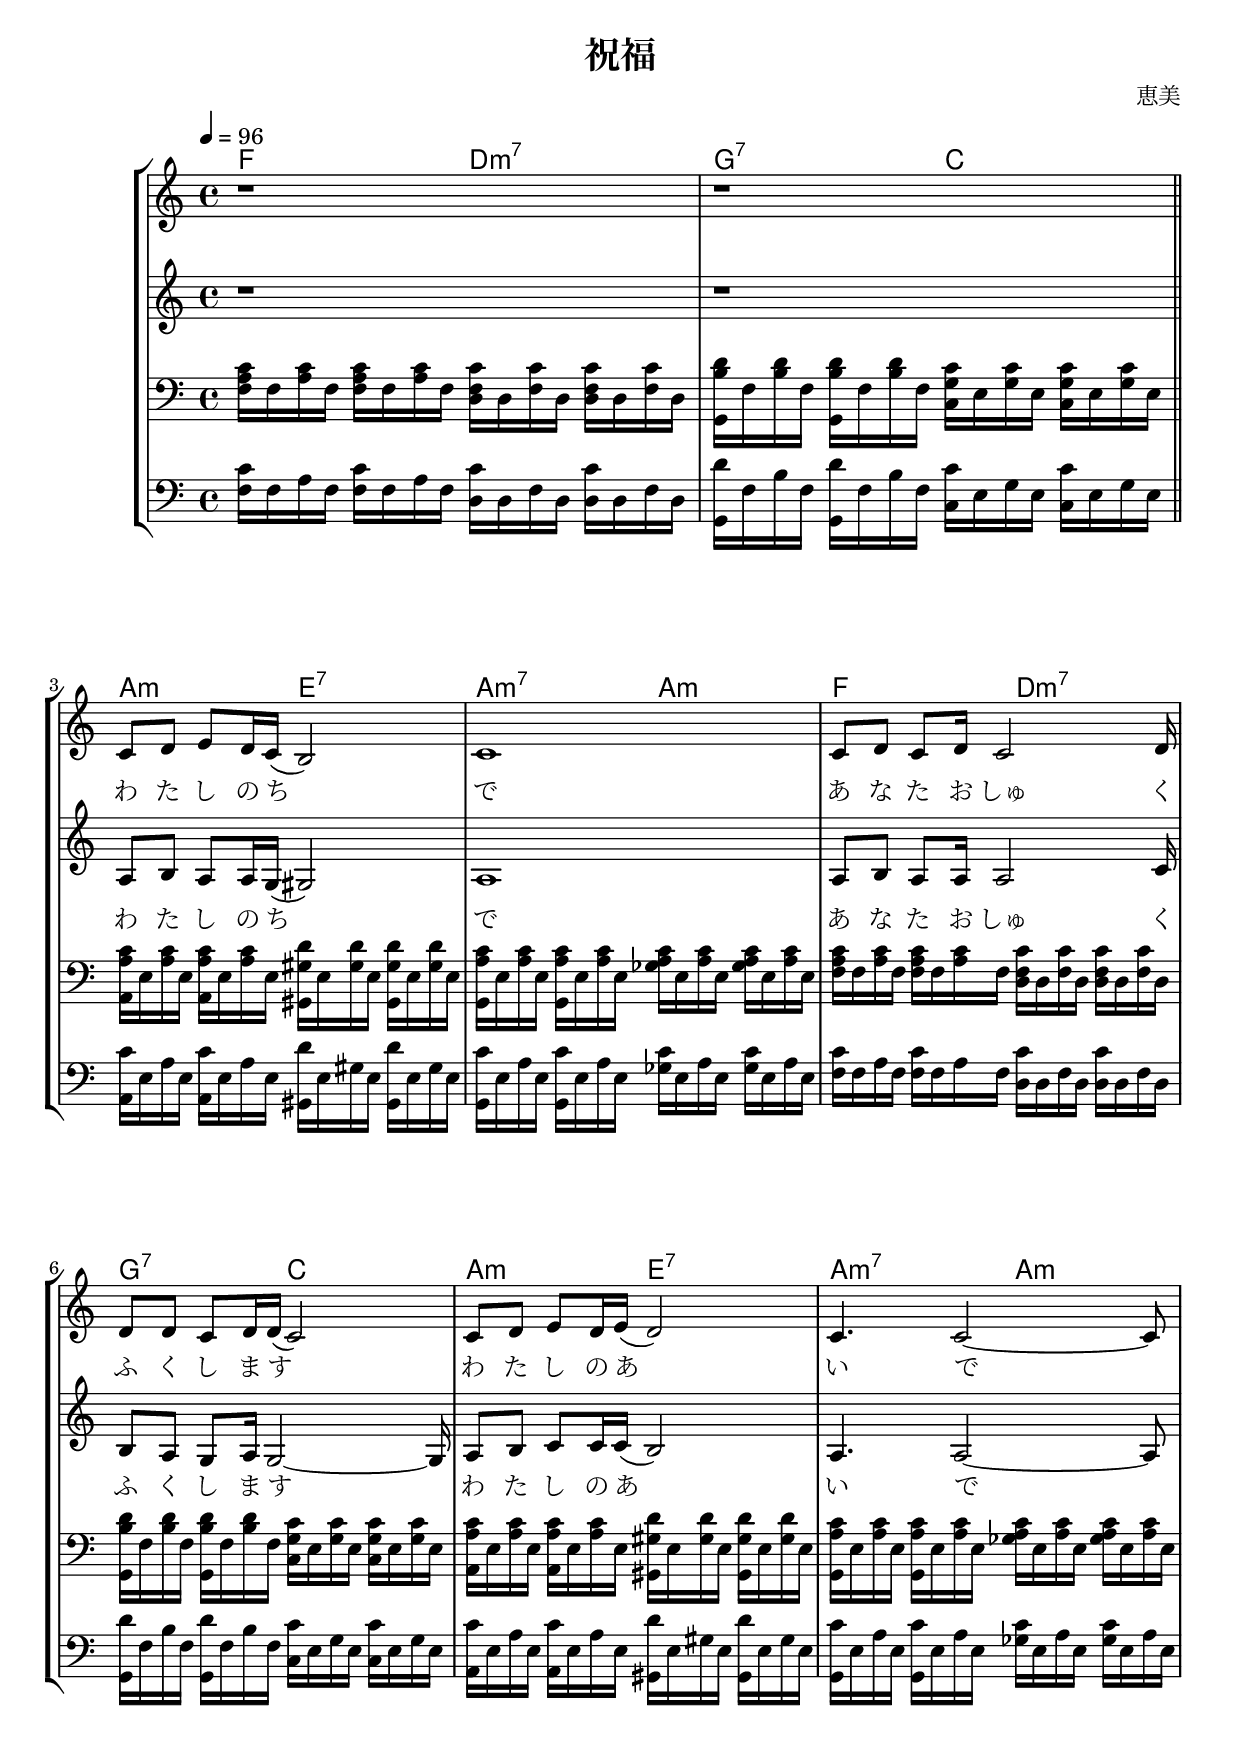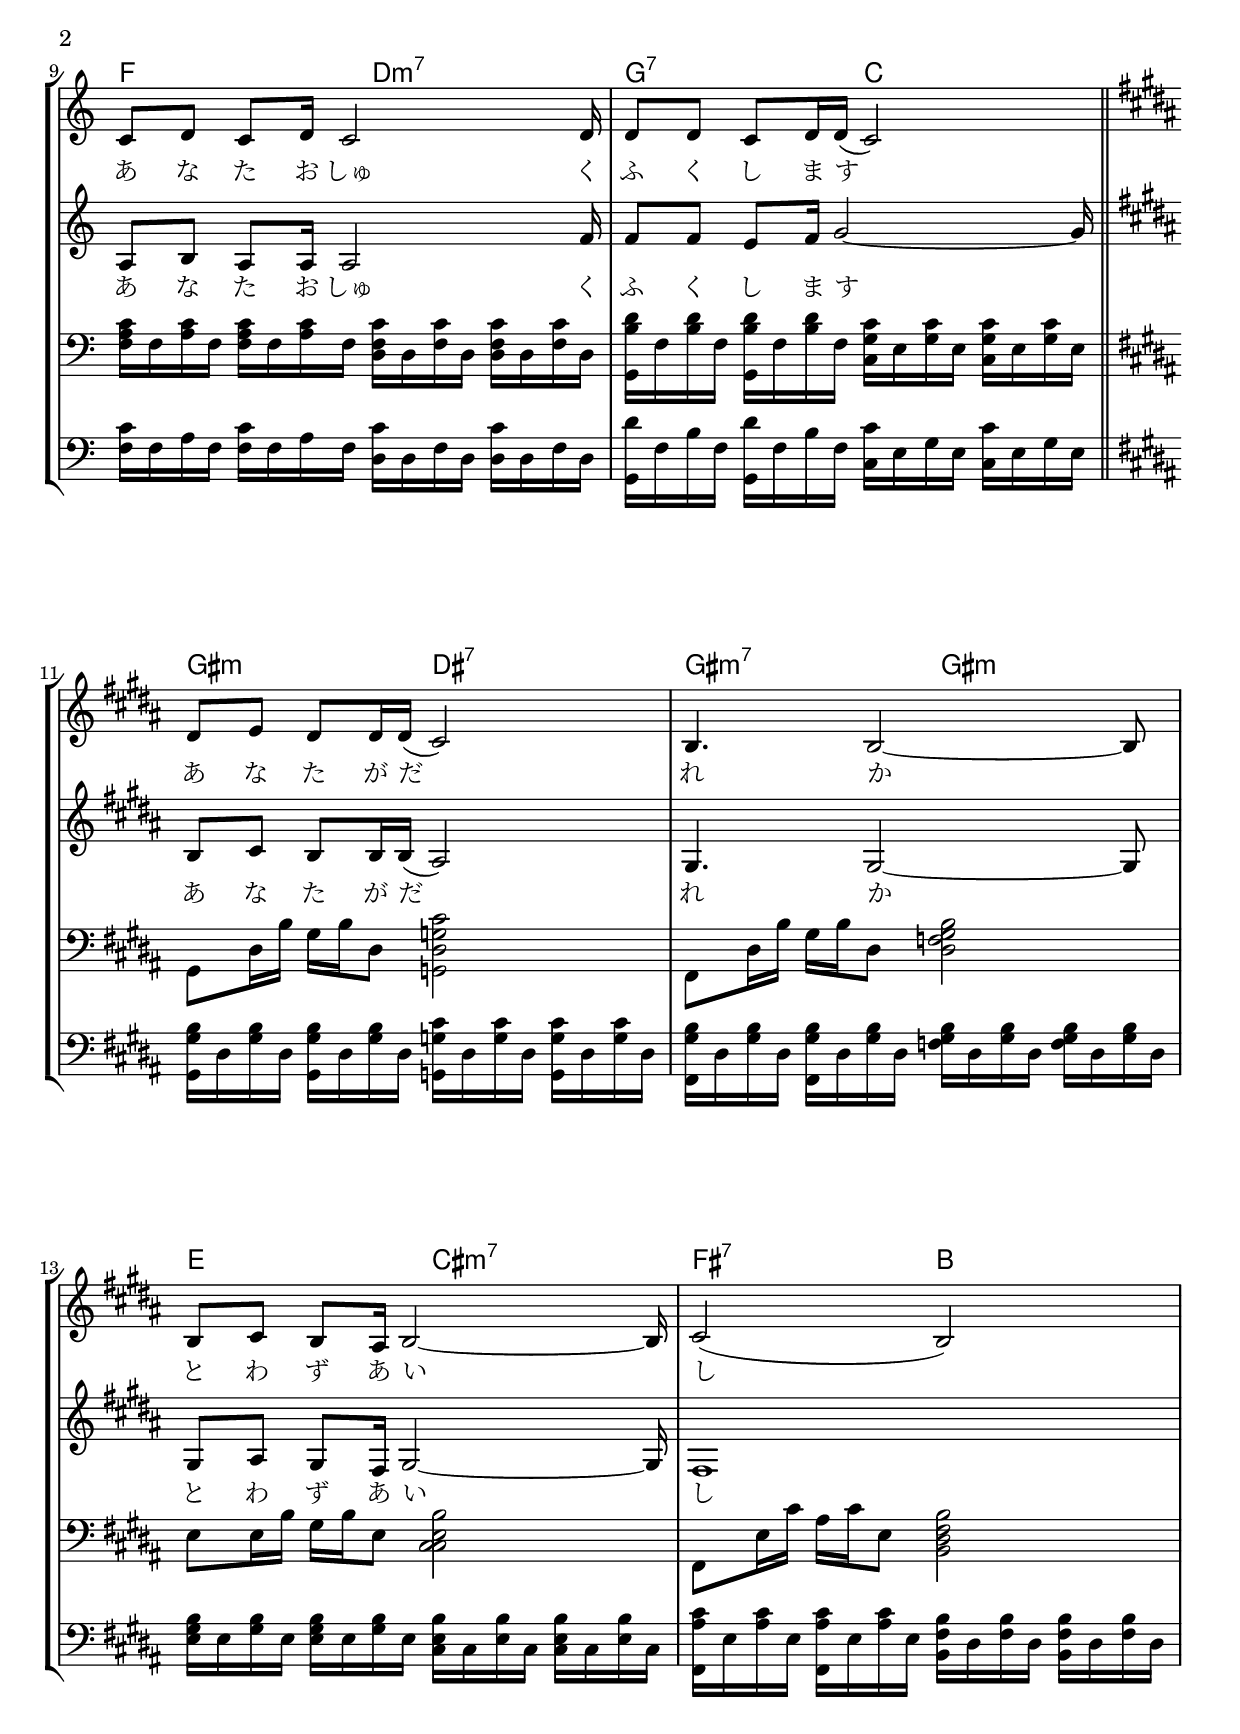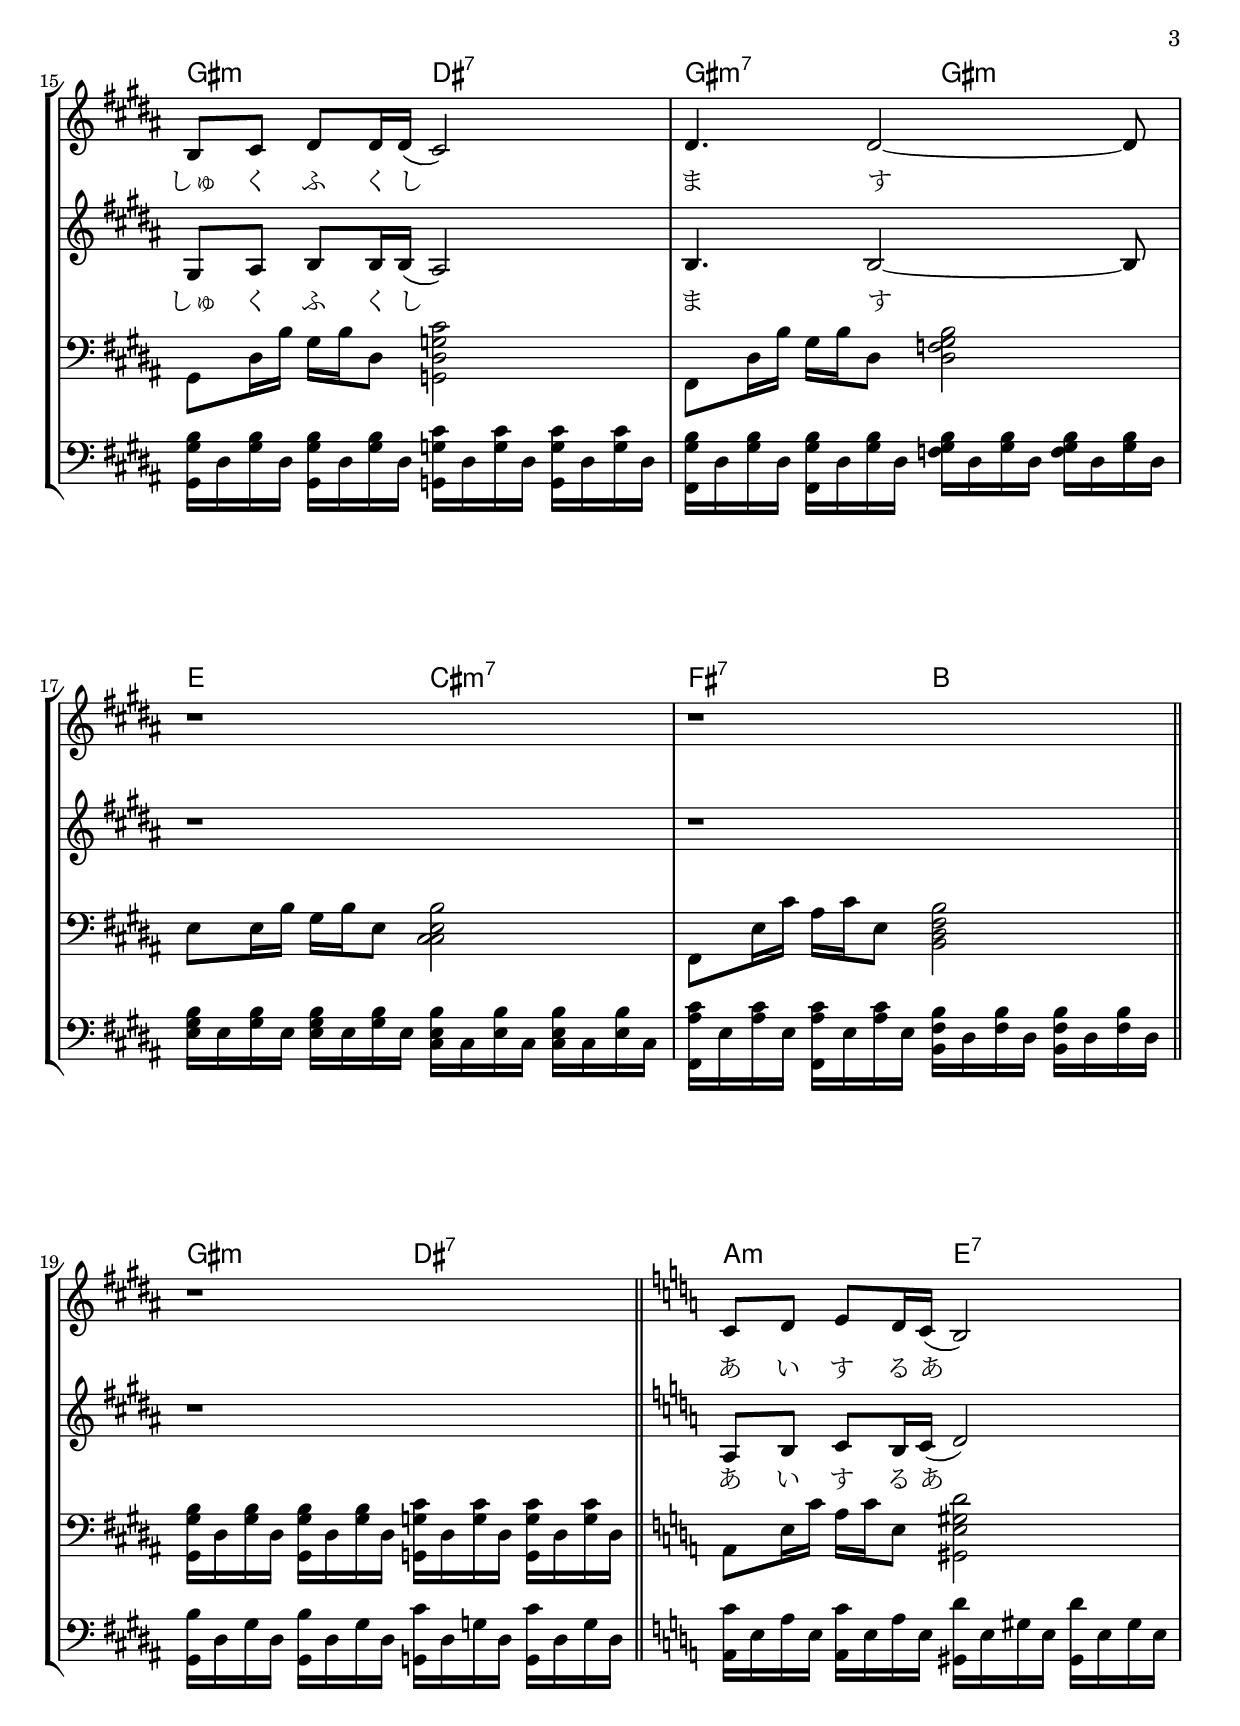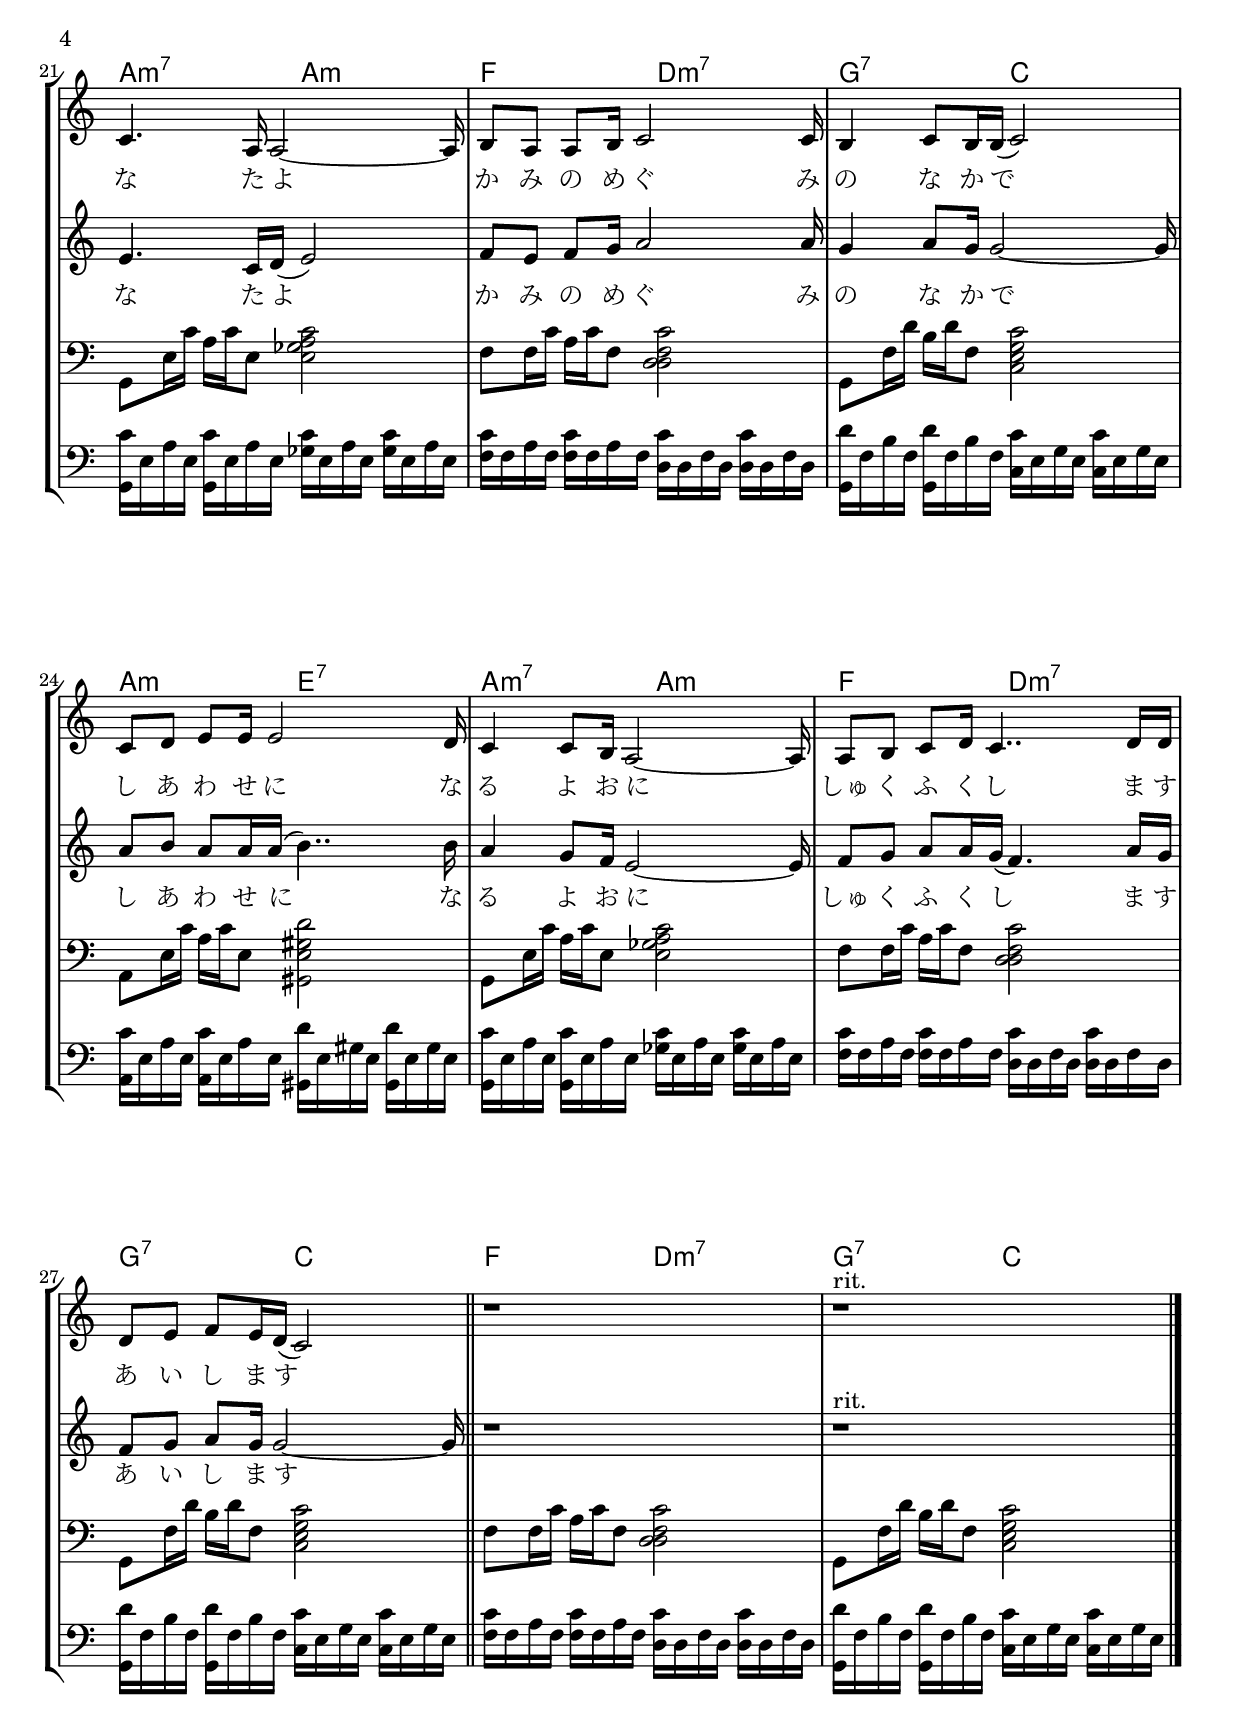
\version "2.12.1"

\header {
	title = \markup {祝福}
	composer = \markup \center-column {恵美}
}

harmony = \chordmode {
	f2 d:min7 g:7 c 

	a:m e:7 a:min7 a:m f d:min7 g:7 c a:m e:7 a:min7 a:m f d:min7 g:7 c 

	gis:m dis:7 gis:min7 gis:m e cis:min7 fis:7 b gis:m dis:7 gis:min7 gis:m e cis:min7 fis:7 b 

	gis:m dis:7 

	a:m e:7 a:min7 a:m f d:min7 g:7 c a:m e:7 a:min7 a:m f d:min7 g:7 c 

	f d:min7 g:7 c 
}

melody = {
	\key c \major
	\tempo 4 = 96
	r1 | r1   
	\set Staff.midiInstrument = #"fss0.39"
	c'8  d'8  e'8  d'16  c'16  (b2) 
	c'1 
	c'8  d'8  c'8  d'16  c'2  d'16 
	d'8  d'8  c'8  d'16  d'16  (c'2) 
	c'8  d'8  e'8  d'16  e'16  (d'2) 
	c'4.  c'2~c'8 
	c'8  d'8  c'8  d'16  c'2  d'16 
	d'8  d'8  c'8  d'16  d'16  (c'2)
	\set Staff.midiInstrument = #"fss0.39"
		\key b \major
dis'8  e'8  dis'8  dis'16  dis'16  (cis'2) 
	b4.  b2~b8 
	b8  cis'8  b8  ais16  b2~b16 
	cis'2  (b2) 
	b8  cis'8  dis'8  dis'16  dis'16  (cis'2) 
	dis'4.  dis'2~dis'8
	r1 r1 	r1   
	\set Staff.midiInstrument = #"fss0.39"
		\key c \major
c'8  d'8  e'8  d'16  c'16  (b2) 
	c'4.  a16  a2~a16 
	b8  a8  a8  b16  c'2  c'16 
	b4  c'8  b16  b16  (c'2) 
	c'8  d'8  e'8  e'16  e'2  d'16 
	c'4  c'8  b16  a2~a16 
	a8  b8  c'8  d'16  c'4..  d'16  d'16 
	d'8  e'8  f'8  e'16  d'16  (c'2)
	r1 | r1^"rit." \bar "|."
}

words = \lyricmode {
	
	わ  た  し  の  ち  で  あ  な  た  お  しゅ  く  ふ  く  し  ま  す  わ  た  し  の  あ  い  で  あ  な  た  お  しゅ  く  ふ  く  し  ま  す  
	あ  な  た  が  だ  れ  か  と  わ  ず  あ  い  し  しゅ  く  ふ  く  し  ま  す  
	
	あ  い  す  る  あ  な  た  よ  か  み  の  め  ぐ  み  の  な  か  で  し  あ  わ  せ  に  な  る  よ  お  に  しゅ  く  ふ  く  し  ま  す  あ  い  し  ま  す  
	
}

secondmelody = {
	\key c \major
	\tempo 4 = 96
	r1 | r1   
	\set Staff.midiInstrument = #"mmi0.42"
	a8  b8  a8  a16  g16  (gis2) 
	a1 
	a8  b8  a8  a16  a2  c'16 
	b8  a8  g8  a16  g2~g16 
	a8  b8  c'8  c'16  c'16  (b2) 
	a4.  a2~a8 
	a8  b8  a8  a16  a2  f'16 
	f'8  f'8  e'8  f'16  g'2~g'16
	\set Staff.midiInstrument = #"mmi0.42"
		\key b \major
b8  cis'8  b8  b16  b16  (ais2) 
	gis4.  gis2~gis8 
	gis8  ais8  gis8  fis16  gis2~gis16 
	fis1 
	gis8  ais8  b8  b16  b16  (ais2) 
	b4.  b2~b8
	r1 r1 	r1   
	\set Staff.midiInstrument = #"mmi0.42"
		\key c \major
a8  b8  c'8  b16  c'16  (d'2) 
	e'4.  c'16  d'16  (e'2) 
	f'8  e'8  f'8  g'16  a'2  a'16 
	g'4  a'8  g'16  g'2~g'16 
	a'8  b'8  a'8  a'16  a'16  (b'4..)  b'16 
	a'4  g'8  f'16  e'2~e'16 
	f'8  g'8  a'8  a'16  g'16  (f'4.)  a'16  g'16 
	f'8  g'8  a'8  g'16  g'2~g'16
	r1 | r1^"rit." \bar "|."
}

secondwords = \lyricmode {
	
	わ  た  し  の  ち  で  あ  な  た  お  しゅ  く  ふ  く  し  ま  す  わ  た  し  の  あ  い  で  あ  な  た  お  しゅ  く  ふ  く  し  ま  す  
	あ  な  た  が  だ  れ  か  と  わ  ず  あ  い  し  しゅ  く  ふ  く  し  ま  す  
	
	あ  い  す  る  あ  な  た  よ  か  み  の  め  ぐ  み  の  な  か  で  し  あ  わ  せ  に  な  る  よ  お  に  しゅ  く  ふ  く  し  ま  す  あ  い  し  ま  す  
	
}

tempochange = {
	\tempo 4 = 96
	r1 | r1 \bar "||"
	\tempo 4 = 96
	r1 | r1 | r1 | r1 | r1 | r1 | r1 | r1 \bar "||"
	\tempo 4 = 96
	r1 | r1 | r1 | r1 | r1 | r1 | r1 | r1 \bar "||"
	\tempo 4 = 96
	r1 \bar "||"
	\tempo 4 = 96
	r1 | r1 | r1 | r1 | r1 | r1 | r1 | r1 \bar "||"
	\tempo 4 = 96
	r1 | \tempo 4 = 72 r2 \tempo 4 = 64 r2 \bar "|."
}

mainacc = {
	\clef bass
	\set Staff.midiInstrument = #"Electric Grand"
	\key c \major
	\tempo 4 = 96
	<f a c'>16 f16 <a c'>16 f16   <f a c'>16 f16 <a c'>16 f16
	<d f c'>16 d16 <f c'>16 d16   <d f c'>16 d16 <f c'>16 d16
	<g, b d'>16 f16 <b d'>16 f16   <g, b d'>16 f16 <b d'>16 f16
	<c g c'>16 e16 <g c'>16 e16   <c g c'>16 e16 <g c'>16 e16
	\bar "||"

	\set Staff.midiInstrument = #"Electric Grand"
	<a, a c'>16 e16 <a c'>16 e16   <a, a c'>16 e16 <a c'>16 e16
	<gis, gis d'>16 e16 <gis d'>16 e16   <gis, gis d'>16 e16 <gis d'>16 e16
	<g, a c'>16 e16 <a c'>16 e16   <g, a c'>16 e16 <a c'>16 e16
	<ges a c'>16 e16 <a c'>16 e16   <ges a c'>16 e16 <a c'>16 e16
	<f a c'>16 f16 <a c'>16 f16   <f a c'>16 f16 <a c'>16 f16
	<d f c'>16 d16 <f c'>16 d16   <d f c'>16 d16 <f c'>16 d16
	<g, b d'>16 f16 <b d'>16 f16   <g, b d'>16 f16 <b d'>16 f16
	<c g c'>16 e16 <g c'>16 e16   <c g c'>16 e16 <g c'>16 e16
	<a, a c'>16 e16 <a c'>16 e16   <a, a c'>16 e16 <a c'>16 e16
	<gis, gis d'>16 e16 <gis d'>16 e16   <gis, gis d'>16 e16 <gis d'>16 e16
	<g, a c'>16 e16 <a c'>16 e16   <g, a c'>16 e16 <a c'>16 e16
	<ges a c'>16 e16 <a c'>16 e16   <ges a c'>16 e16 <a c'>16 e16
	<f a c'>16 f16 <a c'>16 f16   <f a c'>16 f16 <a c'>16 f16
	<d f c'>16 d16 <f c'>16 d16   <d f c'>16 d16 <f c'>16 d16
	<g, b d'>16 f16 <b d'>16 f16   <g, b d'>16 f16 <b d'>16 f16
	<c g c'>16 e16 <g c'>16 e16   <c g c'>16 e16 <g c'>16 e16
	\bar "||"

	\set Staff.midiInstrument = #"Electric Grand"
	\key b \major
	gis,8 dis16 b gis b dis8
	<g, dis g cis'>2
	fis,8 dis16 b gis b dis8
	<f dis gis b>2
	e8 e16 b gis b e8
	<cis cis e b>2
	fis,8 e16 cis' ais cis' e8
	<b, dis fis b>2
	gis,8 dis16 b gis b dis8
	<g, dis g cis'>2
	fis,8 dis16 b gis b dis8
	<f dis gis b>2
	e8 e16 b gis b e8
	<cis cis e b>2
	fis,8 e16 cis' ais cis' e8
	<b, dis fis b>2
	\bar "||"

	\set Staff.midiInstrument = #"Electric Grand"
	<gis, gis b>16 dis16 <gis b>16 dis16   <gis, gis b>16 dis16 <gis b>16 dis16
	<g, g cis'>16 dis16 <g cis'>16 dis16   <g, g cis'>16 dis16 <g cis'>16 dis16
	\bar "||"

	\set Staff.midiInstrument = #"Electric Piano 1"
	\key c \major
	a,8 e16 c' a c' e8
	<gis, e gis d'>2
	g,8 e16 c' a c' e8
	<ges e a c'>2
	f8 f16 c' a c' f8
	<d d f c'>2
	g,8 f16 d' b d' f8
	<c e g c'>2
	a,8 e16 c' a c' e8
	<gis, e gis d'>2
	g,8 e16 c' a c' e8
	<ges e a c'>2
	f8 f16 c' a c' f8
	<d d f c'>2
	g,8 f16 d' b d' f8
	<c e g c'>2
	\bar "||"

	\set Staff.midiInstrument = #"Electric Grand"
	f8 f16 c' a c' f8
	<d d f c'>2
	g,8 f16 d' b d' f8
	<c e g c'>2
	\bar "|."
}

subacc = {
	\clef bass
	\set Staff.midiInstrument = #"Synthbrass 1"
	\key c \major
	\tempo 4 = 96
	<f c'>16 f a f <f c'> f a f
	<d c'>16 d f d <d c'> d f d
	<g, d'>16 f b f <g, d'> f b f
	<c c'>16 e g e <c c'> e g e
	\bar "||"

	\set Staff.midiInstrument = #"Brass Section"
	<a, c'>16 e a e <a, c'> e a e
	<gis, d'>16 e gis e <gis, d'> e gis e
	<g, c'>16 e a e <g, c'> e a e
	<ges c'>16 e a e <ges c'> e a e
	<f c'>16 f a f <f c'> f a f
	<d c'>16 d f d <d c'> d f d
	<g, d'>16 f b f <g, d'> f b f
	<c c'>16 e g e <c c'> e g e
	<a, c'>16 e a e <a, c'> e a e
	<gis, d'>16 e gis e <gis, d'> e gis e
	<g, c'>16 e a e <g, c'> e a e
	<ges c'>16 e a e <ges c'> e a e
	<f c'>16 f a f <f c'> f a f
	<d c'>16 d f d <d c'> d f d
	<g, d'>16 f b f <g, d'> f b f
	<c c'>16 e g e <c c'> e g e
	\bar "||"

	\set Staff.midiInstrument = #"Synthstrings 1"
	\key b \major
	<gis, gis b>16 dis16 <gis b>16 dis16   <gis, gis b>16 dis16 <gis b>16 dis16
	<g, g cis'>16 dis16 <g cis'>16 dis16   <g, g cis'>16 dis16 <g cis'>16 dis16
	<fis, gis b>16 dis16 <gis b>16 dis16   <fis, gis b>16 dis16 <gis b>16 dis16
	<f gis b>16 dis16 <gis b>16 dis16   <f gis b>16 dis16 <gis b>16 dis16
	<e gis b>16 e16 <gis b>16 e16   <e gis b>16 e16 <gis b>16 e16
	<cis e b>16 cis16 <e b>16 cis16   <cis e b>16 cis16 <e b>16 cis16
	<fis, ais cis'>16 e16 <ais cis'>16 e16   <fis, ais cis'>16 e16 <ais cis'>16 e16
	<b, fis b>16 dis16 <fis b>16 dis16   <b, fis b>16 dis16 <fis b>16 dis16
	<gis, gis b>16 dis16 <gis b>16 dis16   <gis, gis b>16 dis16 <gis b>16 dis16
	<g, g cis'>16 dis16 <g cis'>16 dis16   <g, g cis'>16 dis16 <g cis'>16 dis16
	<fis, gis b>16 dis16 <gis b>16 dis16   <fis, gis b>16 dis16 <gis b>16 dis16
	<f gis b>16 dis16 <gis b>16 dis16   <f gis b>16 dis16 <gis b>16 dis16
	<e gis b>16 e16 <gis b>16 e16   <e gis b>16 e16 <gis b>16 e16
	<cis e b>16 cis16 <e b>16 cis16   <cis e b>16 cis16 <e b>16 cis16
	<fis, ais cis'>16 e16 <ais cis'>16 e16   <fis, ais cis'>16 e16 <ais cis'>16 e16
	<b, fis b>16 dis16 <fis b>16 dis16   <b, fis b>16 dis16 <fis b>16 dis16
	\bar "||"

	\set Staff.midiInstrument = #"Synthbrass 1"
	<gis, b>16 dis gis dis <gis, b> dis gis dis
	<g, cis'>16 dis g dis <g, cis'> dis g dis
	\bar "||"

	\set Staff.midiInstrument = #"Synth Bass 2"
	\key c \major
	<a, c'>16 e a e <a, c'> e a e
	<gis, d'>16 e gis e <gis, d'> e gis e
	<g, c'>16 e a e <g, c'> e a e
	<ges c'>16 e a e <ges c'> e a e
	<f c'>16 f a f <f c'> f a f
	<d c'>16 d f d <d c'> d f d
	<g, d'>16 f b f <g, d'> f b f
	<c c'>16 e g e <c c'> e g e
	<a, c'>16 e a e <a, c'> e a e
	<gis, d'>16 e gis e <gis, d'> e gis e
	<g, c'>16 e a e <g, c'> e a e
	<ges c'>16 e a e <ges c'> e a e
	<f c'>16 f a f <f c'> f a f
	<d c'>16 d f d <d c'> d f d
	<g, d'>16 f b f <g, d'> f b f
	<c c'>16 e g e <c c'> e g e
	\bar "||"

	\set Staff.midiInstrument = #"Synthbrass 2"
	<f c'>16 f a f <f c'> f a f
	<d c'>16 d f d <d c'> d f d
	<g, d'>16 f b f <g, d'> f b f
	<c c'>16 e g e <c c'> e g e
	\bar "|."
}

percA = {
	\drummode {
	\times 16/12{ r8 hh8. hh8. hh8. hh16 } |\times 16/24{ hh4. hh1 r8 } \bar "||"
	\times 16/12{ r8 hh8. hh8. hh8. hh16 } |\times 16/12{ r8 hh8. hh16 hh4 r16 hh16 } |\times 16/12{ r8 hh8. hh8. hh8. hh16 } |\times 16/12{ hh4. hh8 hh8 hh8 } |\times 16/12{ r8 hh8. hh8. hh8. hh16 } |\times 16/12{ r8 hh8. hh16 hh4 r16 hh16 } |\times 16/12{ r8 hh8. hh8. hh8. hh16 } |\times 16/24{ hh4. hh1 r8 } \bar "||"
	\times 16/12{ r8 hh8. hh8. hh8. hh16 } |\times 16/12{ r8 hh8. hh16 hh4 r16 hh16 } |\times 16/12{ r8 hh8. hh8. hh8. hh16 } |\times 16/12{ hh4. hh8 hh8 hh8 } |\times 16/12{ r8 hh8. hh8. hh8. hh16 } |\times 16/12{ r8 hh8. hh16 hh4 r16 hh16 } |\times 16/12{ r8 hh8. hh8. hh8. hh16 } |\times 16/24{ hh4. hh1 r8 } \bar "||"
	\times 16/24{ hh4. hh1 r8 } \bar "||"
	\times 16/12{ r8 hh8. hh8. hh8. hh16 } |\times 16/12{ r8 hh8. hh16 hh4 r16 hh16 } |\times 16/12{ r8 hh8. hh8. hh8. hh16 } |\times 16/12{ hh4. hh8 hh8 hh8 } |\times 16/12{ r8 hh8. hh8. hh8. hh16 } |\times 16/12{ r8 hh8. hh16 hh4 r16 hh16 } |\times 16/12{ r8 hh8. hh8. hh8. hh16 } |\times 16/24{ hh4. hh1 r8 } \bar "||"
	\times 16/12{ r8 hh8. hh8. hh8. hh16 } |\times 16/24{ hh4. hh1 r8 } \bar "|."
	}
}

percB = {
	\drummode {
	\times 16/12{ r2. } |\times 16/24{ r8 sn8 sn4 sn16 sn16 sn4 sn2 r8 } \bar "||"
	\times 16/12{ r2. } |\times 16/12{ r4. sn8. sn16 sn8 } |\times 16/12{ r2. } |\times 16/12{ r4 r16 sn16 sn8 sn8 sn8 } |\times 16/12{ r2. } |\times 16/12{ r4. sn8. sn16 sn8 } |\times 16/12{ r2. } |\times 16/24{ r8 sn8 sn4 sn16 sn16 sn4 sn2 r8 } \bar "||"
	\times 16/12{ r2. } |\times 16/12{ r4. sn8. sn16 sn8 } |\times 16/12{ r2. } |\times 16/12{ r4 r16 sn16 sn8 sn8 sn8 } |\times 16/12{ r2. } |\times 16/12{ r4. sn8. sn16 sn8 } |\times 16/12{ r2. } |\times 16/24{ r8 sn8 sn4 sn16 sn16 sn4 sn2 r8 } \bar "||"
	\times 16/24{ r8 sn8 sn4 sn16 sn16 sn4 sn2 r8 } \bar "||"
	\times 16/12{ r2. } |\times 16/12{ r4. sn8. sn16 sn8 } |\times 16/12{ r2. } |\times 16/12{ r4 r16 sn16 sn8 sn8 sn8 } |\times 16/12{ r2. } |\times 16/12{ r4. sn8. sn16 sn8 } |\times 16/12{ r2. } |\times 16/24{ r8 sn8 sn4 sn16 sn16 sn4 sn2 r8 } \bar "||"
	\times 16/12{ r2. } |\times 16/24{ r8 sn8 sn4 sn16 sn16 sn4 sn2 r8 } \bar "|."
	}
}

percC = {
	\drummode {
	\times 16/12{ bd4. bd4. } |\times 16/24{ bd4. bd4. bd4 bd4. bd8 } \bar "||"
	\times 16/12{ bd4. bd4. } |\times 16/12{ bd4 r16 bd8. bd4 } |\times 16/12{ bd4. bd4. } |\times 16/12{ bd8 bd16 bd4 bd8 bd8. } |\times 16/12{ bd4. bd4. } |\times 16/12{ bd4 r16 bd8. bd4 } |\times 16/12{ bd4. bd4. } |\times 16/24{ bd4. bd4. bd4 bd4. bd8 } \bar "||"
	\times 16/12{ bd4. bd4. } |\times 16/12{ bd4 r16 bd8. bd4 } |\times 16/12{ bd4. bd4. } |\times 16/12{ bd8 bd16 bd4 bd8 bd8. } |\times 16/12{ bd4. bd4. } |\times 16/12{ bd4 r16 bd8. bd4 } |\times 16/12{ bd4. bd4. } |\times 16/24{ bd4. bd4. bd4 bd4. bd8 } \bar "||"
	\times 16/24{ bd4. bd4. bd4 bd4. bd8 } \bar "||"
	\times 16/12{ bd4. bd4. } |\times 16/12{ bd4 r16 bd8. bd4 } |\times 16/12{ bd4. bd4. } |\times 16/12{ bd8 bd16 bd4 bd8 bd8. } |\times 16/12{ bd4. bd4. } |\times 16/12{ bd4 r16 bd8. bd4 } |\times 16/12{ bd4. bd4. } |\times 16/24{ bd4. bd4. bd4 bd4. bd8 } \bar "||"
	\times 16/12{ bd4. bd4. } |\times 16/24{ bd4. bd4. bd4 bd4. bd8 } \bar "|."
	}
}

percD = {
	\drummode {
	\times 16/12{ r8. hho4. hho8. } |\times 16/24{ r1 r2 } \bar "||"
	\times 16/12{ r8. hho4. hho8. } |\times 16/12{ r8. hho2 r16 } |\times 16/12{ r8. hho4. hho8. } |\times 16/12{ r8. hho2 r16 } |\times 16/12{ r8. hho4. hho8. } |\times 16/12{ r8. hho2 r16 } |\times 16/12{ r8. hho4. hho8. } |\times 16/24{ r1 r2 } \bar "||"
	\times 16/12{ r8. hho4. hho8. } |\times 16/12{ r8. hho2 r16 } |\times 16/12{ r8. hho4. hho8. } |\times 16/12{ r8. hho2 r16 } |\times 16/12{ r8. hho4. hho8. } |\times 16/12{ r8. hho2 r16 } |\times 16/12{ r8. hho4. hho8. } |\times 16/24{ r1 r2 } \bar "||"
	\times 16/24{ r1 r2 } \bar "||"
	\times 16/12{ r8. hho4. hho8. } |\times 16/12{ r8. hho2 r16 } |\times 16/12{ r8. hho4. hho8. } |\times 16/12{ r8. hho2 r16 } |\times 16/12{ r8. hho4. hho8. } |\times 16/12{ r8. hho2 r16 } |\times 16/12{ r8. hho4. hho8. } |\times 16/24{ r1 r2 } \bar "||"
	\times 16/12{ r8. hho4. hho8. } |\times 16/24{ r1 r2 } \bar "|."
	}
}

percE = {
	\drummode {
	\times 16/12{ hhp4. hhp4. } |\times 16/24{ r4 hhp2 hhp2. } \bar "||"
	\times 16/12{ hhp4. hhp4. } |\times 16/12{ hhp2 hhp4 } |\times 16/12{ hhp4. hhp4. } |\times 16/12{ r8 hhp4 r16 hhp8 hhp8 hhp16 } |\times 16/12{ hhp4. hhp4. } |\times 16/12{ hhp2 hhp4 } |\times 16/12{ hhp4. hhp4. } |\times 16/24{ r4 hhp2 hhp2. } \bar "||"
	\times 16/12{ hhp4. hhp4. } |\times 16/12{ hhp2 hhp4 } |\times 16/12{ hhp4. hhp4. } |\times 16/12{ r8 hhp4 r16 hhp8 hhp8 hhp16 } |\times 16/12{ hhp4. hhp4. } |\times 16/12{ hhp2 hhp4 } |\times 16/12{ hhp4. hhp4. } |\times 16/24{ r4 hhp2 hhp2. } \bar "||"
	\times 16/24{ r4 hhp2 hhp2. } \bar "||"
	\times 16/12{ hhp4. hhp4. } |\times 16/12{ hhp2 hhp4 } |\times 16/12{ hhp4. hhp4. } |\times 16/12{ r8 hhp4 r16 hhp8 hhp8 hhp16 } |\times 16/12{ hhp4. hhp4. } |\times 16/12{ hhp2 hhp4 } |\times 16/12{ hhp4. hhp4. } |\times 16/24{ r4 hhp2 hhp2. } \bar "||"
	\times 16/12{ hhp4. hhp4. } |\times 16/24{ r4 hhp2 hhp2. } \bar "|."
	}
}

percF = {
	\drummode {
	\times 16/12{ r2. } |\times 16/24{ r1 r8 tomml8 tomml4 } \bar "||"
	\times 16/12{ r2. } |\times 16/12{ r2 r8. tomml16 } |\times 16/12{ r2. } |\times 16/12{ r2 r8. tomml16 } |\times 16/12{ r2. } |\times 16/12{ r2 r8. tomml16 } |\times 16/12{ r2. } |\times 16/24{ r1 r8 tomml8 tomml4 } \bar "||"
	\times 16/12{ r2. } |\times 16/12{ r2 r8. tomml16 } |\times 16/12{ r2. } |\times 16/12{ r2 r8. tomml16 } |\times 16/12{ r2. } |\times 16/12{ r2 r8. tomml16 } |\times 16/12{ r2. } |\times 16/24{ r1 r8 tomml8 tomml4 } \bar "||"
	\times 16/24{ r1 r8 tomml8 tomml4 } \bar "||"
	\times 16/12{ r2. } |\times 16/12{ r2 r8. tomml16 } |\times 16/12{ r2. } |\times 16/12{ r2 r8. tomml16 } |\times 16/12{ r2. } |\times 16/12{ r2 r8. tomml16 } |\times 16/12{ r2. } |\times 16/24{ r1 r8 tomml8 tomml4 } \bar "||"
	\times 16/12{ r2. } |\times 16/24{ r1 r8 tomml8 tomml4 } \bar "|."
	}
}

percG = {
	\drummode {
	r1 |\times 16/24{ r1 r4. tomfh8 } \bar "||"
	r1 |r1 |r1 |r1 |r1 |r1 |r1 |\times 16/24{ r1 r4. tomfh8 } \bar "||"
	r1 |r1 |r1 |r1 |r1 |r1 |r1 |\times 16/24{ r1 r4. tomfh8 } \bar "||"
	\times 16/24{ r1 r4. tomfh8 } \bar "||"
	r1 |r1 |r1 |r1 |r1 |r1 |r1 |\times 16/24{ r1 r4. tomfh8 } \bar "||"
	r1 |\times 16/24{ r1 r4. tomfh8 } \bar "|."
	}
}

\score {
	<<
		\new StaffGroup <<
			\new ChordNames {\harmony}
			\new Voice = "melody" {\melody}
			\new Lyrics \lyricsto "melody" \words
			\new Voice = "secondmelody" {\secondmelody}
			\new Lyrics \lyricsto "secondmelody" \secondwords
			\new Staff = "mainacc" {\mainacc}
			\new Staff = "subacc" {\subacc}
		>>
	>>
	\layout { }
}
